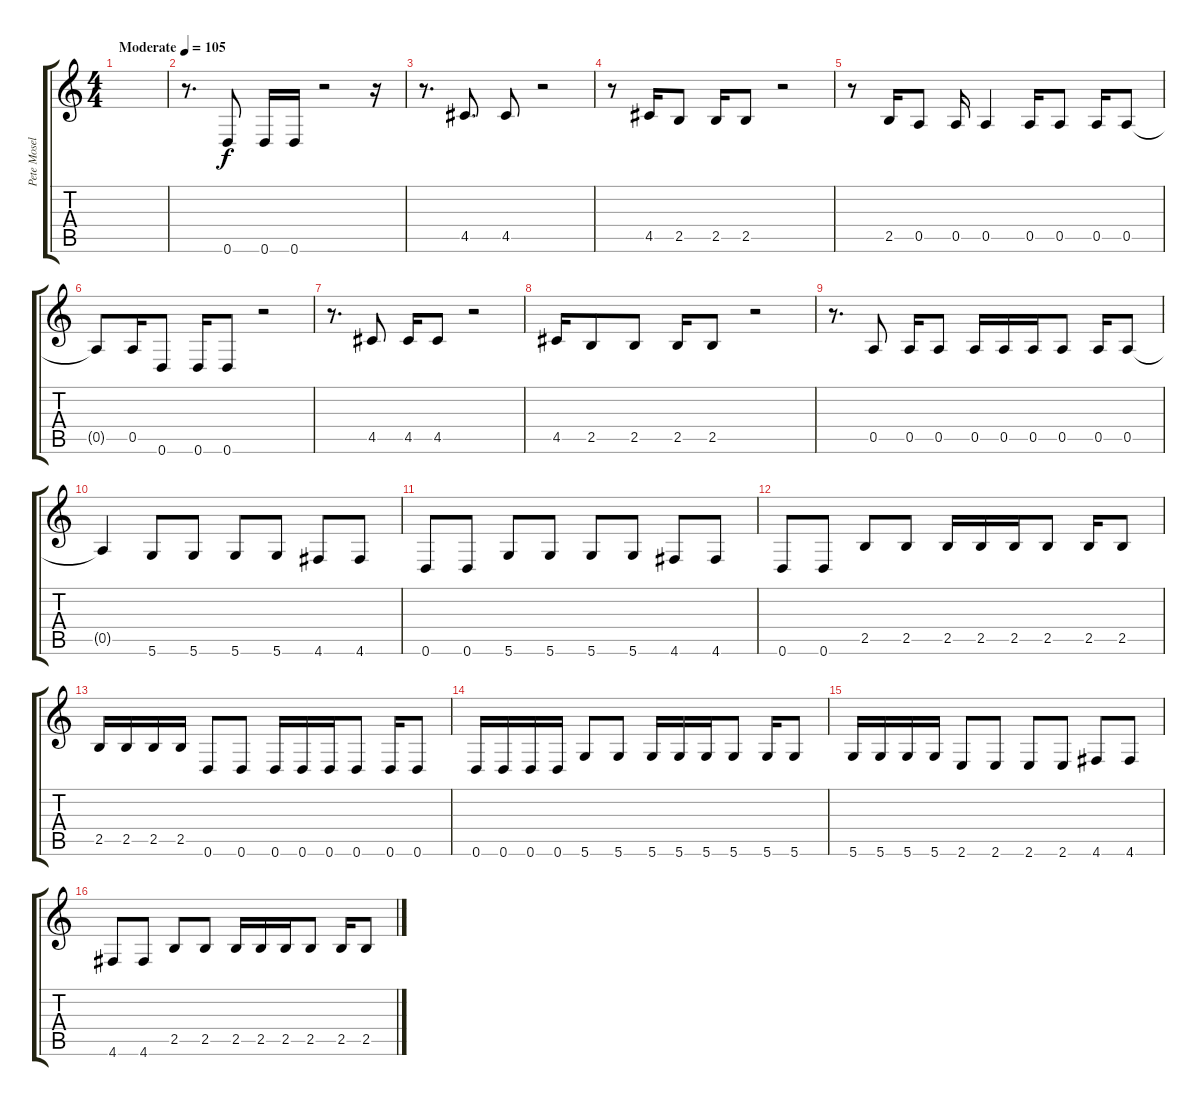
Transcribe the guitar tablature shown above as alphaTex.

\track ("Pete Mosely" "Pete Mosel") {instrument electricbassfinger}
\staff {score tabs}
\tuning (E4 B3 G3 D3 A2 D2) {hide}
\ts (4 4)
\tempo (105 "Moderate")
\clef g2
\ks c
|
r.8{d} 0.6.8 0.6.16 0.6.16 r.2 r.16 |
r.8{d} 4.5.8{d} 4.5.8 r.2 |
r.8 4.5.16 2.5.8 2.5.16 2.5.8 r.2 |
r.8 2.5.16 0.5.8 0.5.16 0.5.4 0.5.16 0.5.8 0.5.16 0.5.8 |
0.5{t}.8 0.5.16 0.6.8 0.6.16 0.6.8 r.2 |
r.8{d} 4.5.8 4.5.16 4.5.8 r.2 |
4.5.16 2.5.8 2.5.8 2.5.16 2.5.8 r.2 |
r.8{d} 0.5.8 0.5.16 0.5.8 0.5.16 0.5.16 0.5.16 0.5.8 0.5.16 0.5.8 |
0.5{t}.4 5.6.8 5.6.8 5.6.8 5.6.8 4.6.8 4.6.8 |
0.6.8 0.6.8 5.6.8 5.6.8 5.6.8 5.6.8 4.6.8 4.6.8 |
0.6.8 0.6.8 2.5.8 2.5.8 2.5.16 2.5.16 2.5.16 2.5.8 2.5.16 2.5.8 |
2.5.16 2.5.16 2.5.16 2.5.16 0.6.8 0.6.8 0.6.16 0.6.16 0.6.16 0.6.8 0.6.16 0.6.8 |
0.6.16 0.6.16 0.6.16 0.6.16 5.6.8 5.6.8 5.6.16 5.6.16 5.6.16 5.6.8 5.6.16 5.6.8 |
5.6.16 5.6.16 5.6.16 5.6.16 2.6.8 2.6.8 2.6.8 2.6.8 4.6.8 4.6.8 |
4.6.8 4.6.8 2.5.8 2.5.8 2.5.16 2.5.16 2.5.16 2.5.8 2.5.16 2.5.8
